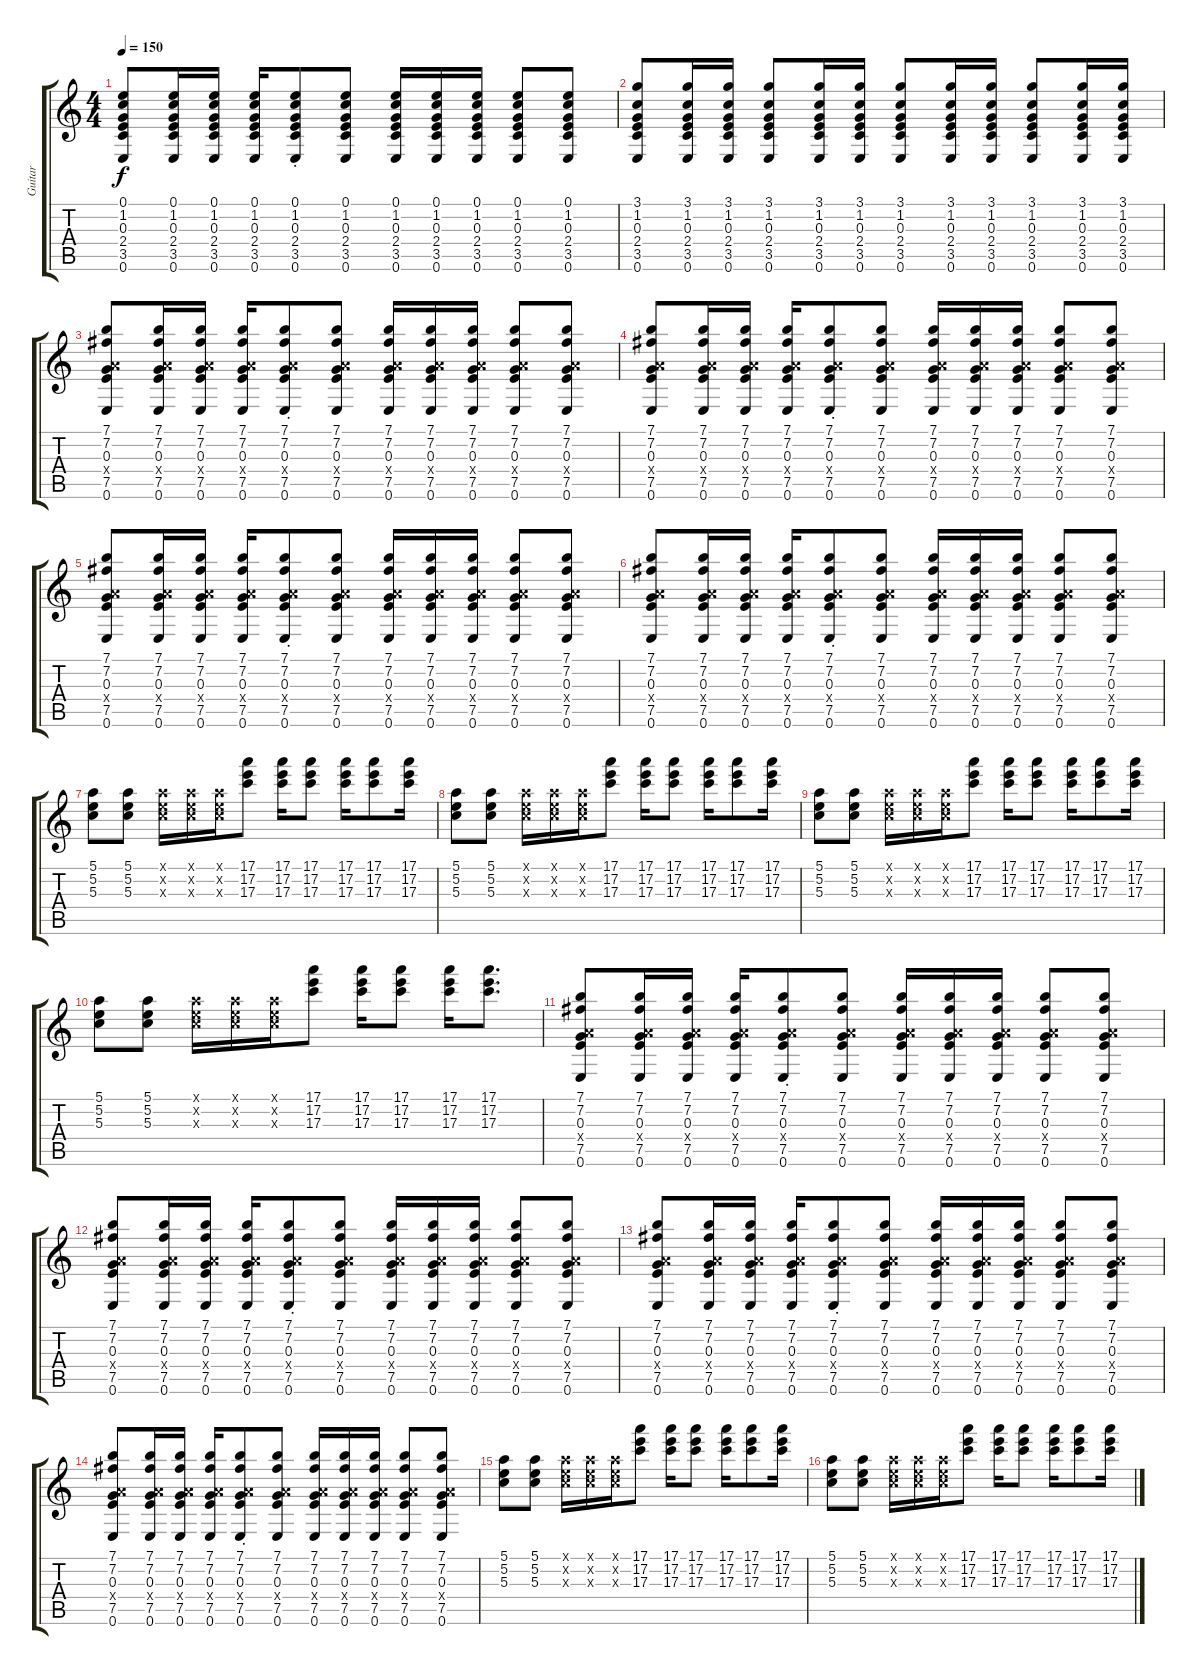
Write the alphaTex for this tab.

\track ("Guitar" "Guitar") {instrument electricguitarclean}
\staff {score tabs}
\tuning (E4 B3 G3 D3 A2 E2) {hide}
\ts (4 4)
\tempo 150
\clef g2
\ks c
(0.1 1.2 0.3 2.4 3.5 0.6).8{dy f} (0.1 1.2 0.3 2.4 3.5 0.6).16 (0.1 1.2 0.3 2.4 3.5 0.6).16 (0.1 1.2 0.3 2.4 3.5 0.6).16 (0.1{st} 1.2{st} 0.3{st} 2.4{st} 3.5{st} 0.6{st}).8 (0.1 1.2 0.3 2.4 3.5 0.6).8 (0.1 1.2 0.3 2.4 3.5 0.6).16 (0.1 1.2 0.3 2.4 3.5 0.6).16 (0.1 1.2 0.3 2.4 3.5 0.6).16 (0.1 1.2 0.3 2.4 3.5 0.6).8 (0.1 1.2 0.3 2.4 3.5 0.6).8 |
(3.1 1.2 0.3 2.4 3.5 0.6).8 (3.1 1.2 0.3 2.4 3.5 0.6).16 (3.1 1.2 0.3 2.4 3.5 0.6).16 (3.1 1.2 0.3 2.4 3.5 0.6).8 (3.1 1.2 0.3 2.4 3.5 0.6).16 (3.1 1.2 0.3 2.4 3.5 0.6).16 (3.1 1.2 0.3 2.4 3.5 0.6).8 (3.1 1.2 0.3 2.4 3.5 0.6).16 (3.1 1.2 0.3 2.4 3.5 0.6).16 (3.1 1.2 0.3 2.4 3.5 0.6).8 (3.1 1.2 0.3 2.4 3.5 0.6).16 (3.1 1.2 0.3 2.4 3.5 0.6).16 |
(7.1 7.2 0.3 7.4{x} 7.5 0.6).8 (7.1 7.2 0.3 7.4{x} 7.5 0.6).16 (7.1 7.2 0.3 7.4{x} 7.5 0.6).16 (7.1 7.2 0.3 7.4{x} 7.5 0.6).16 (7.1{st} 7.2{st} 0.3{st} 7.4{x} 7.5{st} 0.6{st}).8 (7.1 7.2 0.3 7.4{x} 7.5 0.6).8 (7.1 7.2 0.3 7.4{x} 7.5 0.6).16 (7.1 7.2 0.3 7.4{x} 7.5 0.6).16 (7.1 7.2 0.3 7.4{x} 7.5 0.6).16 (7.1 7.2 0.3 7.4{x} 7.5 0.6).8 (7.1 7.2 0.3 7.4{x} 7.5 0.6).8 |
(7.1 7.2 0.3 7.4{x} 7.5 0.6).8 (7.1 7.2 0.3 7.4{x} 7.5 0.6).16 (7.1 7.2 0.3 7.4{x} 7.5 0.6).16 (7.1 7.2 0.3 7.4{x} 7.5 0.6).16 (7.1{st} 7.2{st} 0.3{st} 7.4{x} 7.5{st} 0.6{st}).8 (7.1 7.2 0.3 7.4{x} 7.5 0.6).8 (7.1 7.2 0.3 7.4{x} 7.5 0.6).16 (7.1 7.2 0.3 7.4{x} 7.5 0.6).16 (7.1 7.2 0.3 7.4{x} 7.5 0.6).16 (7.1 7.2 0.3 7.4{x} 7.5 0.6).8 (7.1 7.2 0.3 7.4{x} 7.5 0.6).8 |
(7.1 7.2 0.3 7.4{x} 7.5 0.6).8 (7.1 7.2 0.3 7.4{x} 7.5 0.6).16 (7.1 7.2 0.3 7.4{x} 7.5 0.6).16 (7.1 7.2 0.3 7.4{x} 7.5 0.6).16 (7.1{st} 7.2{st} 0.3{st} 7.4{x} 7.5{st} 0.6{st}).8 (7.1 7.2 0.3 7.4{x} 7.5 0.6).8 (7.1 7.2 0.3 7.4{x} 7.5 0.6).16 (7.1 7.2 0.3 7.4{x} 7.5 0.6).16 (7.1 7.2 0.3 7.4{x} 7.5 0.6).16 (7.1 7.2 0.3 7.4{x} 7.5 0.6).8 (7.1 7.2 0.3 7.4{x} 7.5 0.6).8 |
(7.1 7.2 0.3 7.4{x} 7.5 0.6).8 (7.1 7.2 0.3 7.4{x} 7.5 0.6).16 (7.1 7.2 0.3 7.4{x} 7.5 0.6).16 (7.1 7.2 0.3 7.4{x} 7.5 0.6).16 (7.1{st} 7.2{st} 0.3{st} 7.4{x} 7.5{st} 0.6{st}).8 (7.1 7.2 0.3 7.4{x} 7.5 0.6).8 (7.1 7.2 0.3 7.4{x} 7.5 0.6).16 (7.1 7.2 0.3 7.4{x} 7.5 0.6).16 (7.1 7.2 0.3 7.4{x} 7.5 0.6).16 (7.1 7.2 0.3 7.4{x} 7.5 0.6).8 (7.1 7.2 0.3 7.4{x} 7.5 0.6).8 |
(5.1 5.2 5.3).8 (5.1 5.2 5.3).8 (5.1{x} 5.2{x} 5.3{x}).16 (5.1{x} 5.2{x} 5.3{x}).16 (5.1{x} 5.2{x} 5.3{x}).16 (17.1 17.2 17.3).8 (17.1 17.2 17.3).16 (17.1 17.2 17.3).8 (17.1 17.2 17.3).16 (17.1 17.2 17.3).8 (17.1 17.2 17.3).16 |
(5.1 5.2 5.3).8 (5.1 5.2 5.3).8 (5.1{x} 5.2{x} 5.3{x}).16 (5.1{x} 5.2{x} 5.3{x}).16 (5.1{x} 5.2{x} 5.3{x}).16 (17.1 17.2 17.3).8 (17.1 17.2 17.3).16 (17.1 17.2 17.3).8 (17.1 17.2 17.3).16 (17.1 17.2 17.3).8 (17.1 17.2 17.3).16 |
(5.1 5.2 5.3).8 (5.1 5.2 5.3).8 (5.1{x} 5.2{x} 5.3{x}).16 (5.1{x} 5.2{x} 5.3{x}).16 (5.1{x} 5.2{x} 5.3{x}).16 (17.1 17.2 17.3).8 (17.1 17.2 17.3).16 (17.1 17.2 17.3).8 (17.1 17.2 17.3).16 (17.1 17.2 17.3).8 (17.1 17.2 17.3).16 |
(5.1 5.2 5.3).8 (5.1 5.2 5.3).8 (5.1{x} 5.2{x} 5.3{x}).16 (5.1{x} 5.2{x} 5.3{x}).16 (5.1{x} 5.2{x} 5.3{x}).16 (17.1 17.2 17.3).8 (17.1 17.2 17.3).16 (17.1 17.2 17.3).8 (17.1 17.2 17.3).16 (17.1 17.2 17.3).8{d} |
(7.1 7.2 0.3 7.4{x} 7.5 0.6).8 (7.1 7.2 0.3 7.4{x} 7.5 0.6).16 (7.1 7.2 0.3 7.4{x} 7.5 0.6).16 (7.1 7.2 0.3 7.4{x} 7.5 0.6).16 (7.1{st} 7.2{st} 0.3{st} 7.4{x} 7.5{st} 0.6{st}).8 (7.1 7.2 0.3 7.4{x} 7.5 0.6).8 (7.1 7.2 0.3 7.4{x} 7.5 0.6).16 (7.1 7.2 0.3 7.4{x} 7.5 0.6).16 (7.1 7.2 0.3 7.4{x} 7.5 0.6).16 (7.1 7.2 0.3 7.4{x} 7.5 0.6).8 (7.1 7.2 0.3 7.4{x} 7.5 0.6).8 |
(7.1 7.2 0.3 7.4{x} 7.5 0.6).8 (7.1 7.2 0.3 7.4{x} 7.5 0.6).16 (7.1 7.2 0.3 7.4{x} 7.5 0.6).16 (7.1 7.2 0.3 7.4{x} 7.5 0.6).16 (7.1{st} 7.2{st} 0.3{st} 7.4{x} 7.5{st} 0.6{st}).8 (7.1 7.2 0.3 7.4{x} 7.5 0.6).8 (7.1 7.2 0.3 7.4{x} 7.5 0.6).16 (7.1 7.2 0.3 7.4{x} 7.5 0.6).16 (7.1 7.2 0.3 7.4{x} 7.5 0.6).16 (7.1 7.2 0.3 7.4{x} 7.5 0.6).8 (7.1 7.2 0.3 7.4{x} 7.5 0.6).8 |
(7.1 7.2 0.3 7.4{x} 7.5 0.6).8 (7.1 7.2 0.3 7.4{x} 7.5 0.6).16 (7.1 7.2 0.3 7.4{x} 7.5 0.6).16 (7.1 7.2 0.3 7.4{x} 7.5 0.6).16 (7.1{st} 7.2{st} 0.3{st} 7.4{x} 7.5{st} 0.6{st}).8 (7.1 7.2 0.3 7.4{x} 7.5 0.6).8 (7.1 7.2 0.3 7.4{x} 7.5 0.6).16 (7.1 7.2 0.3 7.4{x} 7.5 0.6).16 (7.1 7.2 0.3 7.4{x} 7.5 0.6).16 (7.1 7.2 0.3 7.4{x} 7.5 0.6).8 (7.1 7.2 0.3 7.4{x} 7.5 0.6).8 |
(7.1 7.2 0.3 7.4{x} 7.5 0.6).8 (7.1 7.2 0.3 7.4{x} 7.5 0.6).16 (7.1 7.2 0.3 7.4{x} 7.5 0.6).16 (7.1 7.2 0.3 7.4{x} 7.5 0.6).16 (7.1{st} 7.2{st} 0.3{st} 7.4{x} 7.5{st} 0.6{st}).8 (7.1 7.2 0.3 7.4{x} 7.5 0.6).8 (7.1 7.2 0.3 7.4{x} 7.5 0.6).16 (7.1 7.2 0.3 7.4{x} 7.5 0.6).16 (7.1 7.2 0.3 7.4{x} 7.5 0.6).16 (7.1 7.2 0.3 7.4{x} 7.5 0.6).8 (7.1 7.2 0.3 7.4{x} 7.5 0.6).8 |
(5.1 5.2 5.3).8 (5.1 5.2 5.3).8 (5.1{x} 5.2{x} 5.3{x}).16 (5.1{x} 5.2{x} 5.3{x}).16 (5.1{x} 5.2{x} 5.3{x}).16 (17.1 17.2 17.3).8 (17.1 17.2 17.3).16 (17.1 17.2 17.3).8 (17.1 17.2 17.3).16 (17.1 17.2 17.3).8 (17.1 17.2 17.3).16 |
(5.1 5.2 5.3).8 (5.1 5.2 5.3).8 (5.1{x} 5.2{x} 5.3{x}).16 (5.1{x} 5.2{x} 5.3{x}).16 (5.1{x} 5.2{x} 5.3{x}).16 (17.1 17.2 17.3).8 (17.1 17.2 17.3).16 (17.1 17.2 17.3).8 (17.1 17.2 17.3).16 (17.1 17.2 17.3).8 (17.1 17.2 17.3).16
